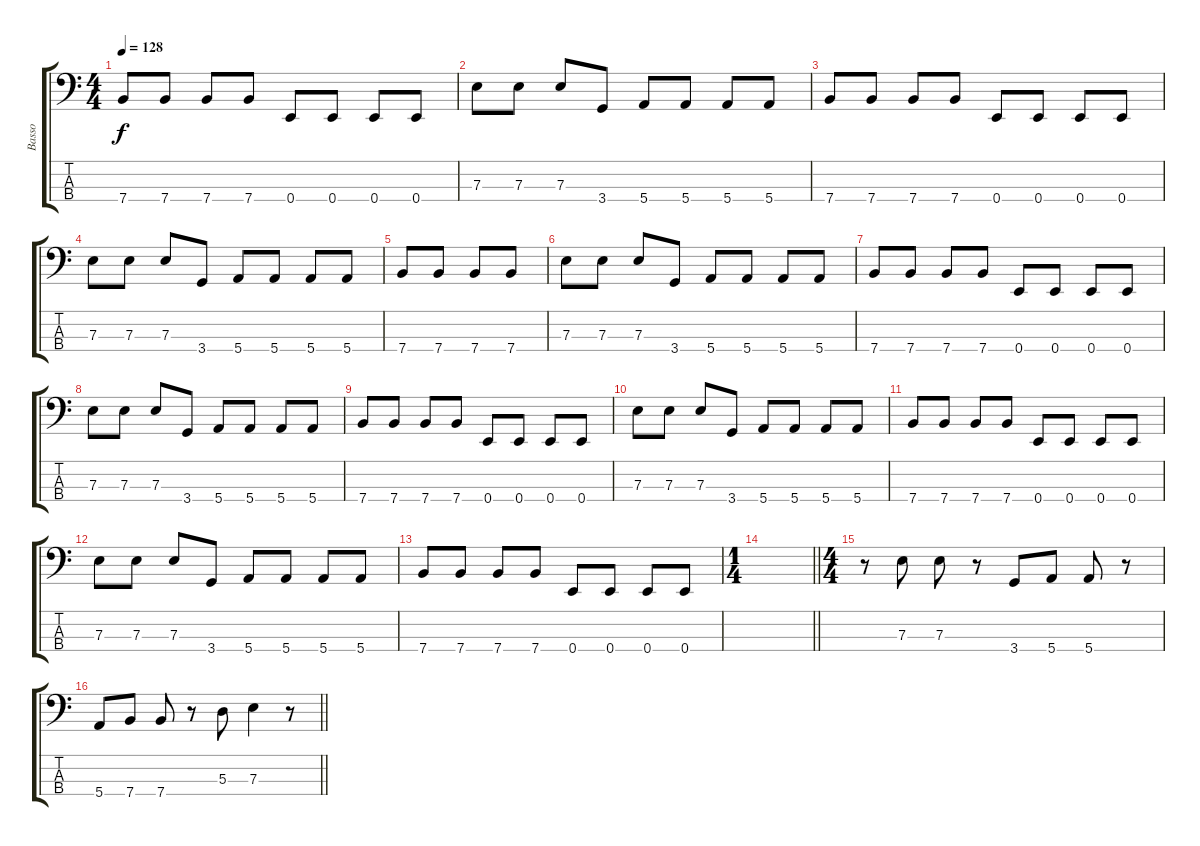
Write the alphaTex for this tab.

\track ("Basso" "Basso") {instrument electricbassfinger}
\staff {score tabs}
\tuning (G2 D2 A1 E1) {hide}
\ts (4 4)
\tempo 128
\clef f4
\ks c
7.4.8{dy f} 7.4.8 7.4.8 7.4.8 0.4.8 0.4.8 0.4.8 0.4.8 |
7.3.8 7.3.8 7.3.8 3.4.8 5.4.8 5.4.8 5.4.8 5.4.8 |
7.4.8 7.4.8 7.4.8 7.4.8 0.4.8 0.4.8 0.4.8 0.4.8 |
7.3.8 7.3.8 7.3.8 3.4.8 5.4.8 5.4.8 5.4.8 5.4.8 |
7.4.8 7.4.8 7.4.8 7.4.8 |
7.3.8 7.3.8 7.3.8 3.4.8 5.4.8 5.4.8 5.4.8 5.4.8 |
7.4.8 7.4.8 7.4.8 7.4.8 0.4.8 0.4.8 0.4.8 0.4.8 |
7.3.8 7.3.8 7.3.8 3.4.8 5.4.8 5.4.8 5.4.8 5.4.8 |
7.4.8 7.4.8 7.4.8 7.4.8 0.4.8 0.4.8 0.4.8 0.4.8 |
7.3.8 7.3.8 7.3.8 3.4.8 5.4.8 5.4.8 5.4.8 5.4.8 |
7.4.8 7.4.8 7.4.8 7.4.8 0.4.8 0.4.8 0.4.8 0.4.8 |
7.3.8 7.3.8 7.3.8 3.4.8 5.4.8 5.4.8 5.4.8 5.4.8 |
7.4.8 7.4.8 7.4.8 7.4.8 0.4.8 0.4.8 0.4.8 0.4.8 |
\ts (1 4)
\barLineRight lightlight
|
\ts (4 4)
r.8 7.3.8 7.3.8 r.8 3.4.8 5.4.8 5.4.8 r.8 |
\barLineRight lightlight
5.4.8 7.4.8 7.4.8 r.8 5.3.8 7.3.4 r.8
